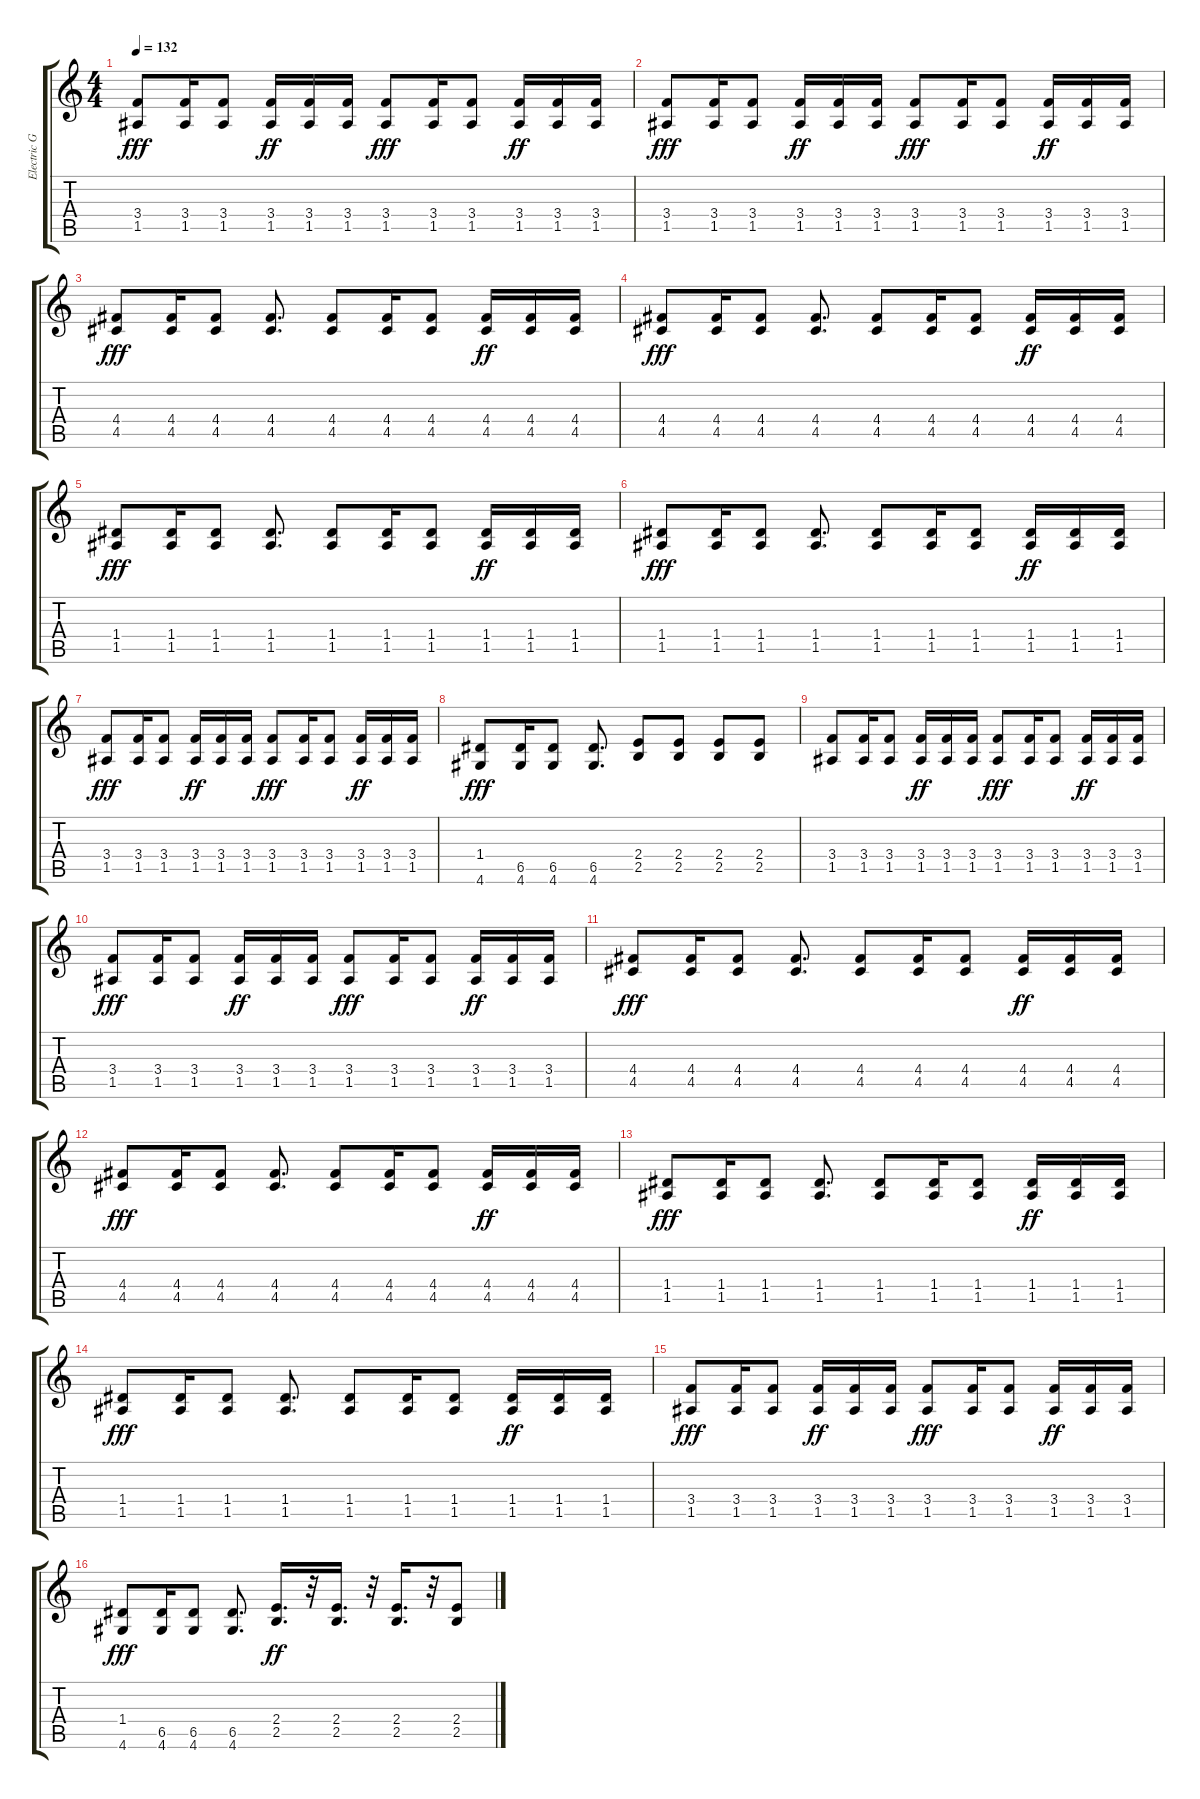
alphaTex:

\track ("Electric Guitar 2" "Electric G") {instrument distortionguitar}
\staff {score tabs}
\tuning (E4 B3 G3 D3 A2 E2) {hide}
\ts (4 4)
\tempo 132
\clef g2
\ks c
(3.4 1.5).8{dy fff} (3.4 1.5).16 (3.4 1.5).8 (3.4 1.5).16{dy ff} (3.4 1.5).16 (3.4 1.5).16 (3.4 1.5).8{dy fff} (3.4 1.5).16 (3.4 1.5).8 (3.4 1.5).16{dy ff} (3.4 1.5).16 (3.4 1.5).16 |
(3.4 1.5).8{dy fff} (3.4 1.5).16 (3.4 1.5).8 (3.4 1.5).16{dy ff} (3.4 1.5).16 (3.4 1.5).16 (3.4 1.5).8{dy fff} (3.4 1.5).16 (3.4 1.5).8 (3.4 1.5).16{dy ff} (3.4 1.5).16 (3.4 1.5).16 |
(4.4 4.5).8{dy fff} (4.4 4.5).16 (4.4 4.5).8 (4.4 4.5).8{d} (4.4 4.5).8 (4.4 4.5).16 (4.4 4.5).8 (4.4 4.5).16{dy ff} (4.4 4.5).16 (4.4 4.5).16 |
(4.4 4.5).8{dy fff} (4.4 4.5).16 (4.4 4.5).8 (4.4 4.5).8{d} (4.4 4.5).8 (4.4 4.5).16 (4.4 4.5).8 (4.4 4.5).16{dy ff} (4.4 4.5).16 (4.4 4.5).16 |
(1.4 1.5).8{dy fff} (1.4 1.5).16 (1.4 1.5).8 (1.4 1.5).8{d} (1.4 1.5).8 (1.4 1.5).16 (1.4 1.5).8 (1.4 1.5).16{dy ff} (1.4 1.5).16 (1.4 1.5).16 |
(1.4 1.5).8{dy fff} (1.4 1.5).16 (1.4 1.5).8 (1.4 1.5).8{d} (1.4 1.5).8 (1.4 1.5).16 (1.4 1.5).8 (1.4 1.5).16{dy ff} (1.4 1.5).16 (1.4 1.5).16 |
(3.4 1.5).8{dy fff} (3.4 1.5).16 (3.4 1.5).8 (3.4 1.5).16{dy ff} (3.4 1.5).16 (3.4 1.5).16 (3.4 1.5).8{dy fff} (3.4 1.5).16 (3.4 1.5).8 (3.4 1.5).16{dy ff} (3.4 1.5).16 (3.4 1.5).16 |
(1.4 4.6).8{dy fff} (6.5 4.6).16 (6.5 4.6).8 (6.5 4.6).8{d} (2.4 2.5).8 (2.4 2.5).8 (2.4 2.5).8 (2.4 2.5).8 |
(3.4 1.5).8 (3.4 1.5).16 (3.4 1.5).8 (3.4 1.5).16{dy ff} (3.4 1.5).16 (3.4 1.5).16 (3.4 1.5).8{dy fff} (3.4 1.5).16 (3.4 1.5).8 (3.4 1.5).16{dy ff} (3.4 1.5).16 (3.4 1.5).16 |
(3.4 1.5).8{dy fff} (3.4 1.5).16 (3.4 1.5).8 (3.4 1.5).16{dy ff} (3.4 1.5).16 (3.4 1.5).16 (3.4 1.5).8{dy fff} (3.4 1.5).16 (3.4 1.5).8 (3.4 1.5).16{dy ff} (3.4 1.5).16 (3.4 1.5).16 |
(4.4 4.5).8{dy fff} (4.4 4.5).16 (4.4 4.5).8 (4.4 4.5).8{d} (4.4 4.5).8 (4.4 4.5).16 (4.4 4.5).8 (4.4 4.5).16{dy ff} (4.4 4.5).16 (4.4 4.5).16 |
(4.4 4.5).8{dy fff} (4.4 4.5).16 (4.4 4.5).8 (4.4 4.5).8{d} (4.4 4.5).8 (4.4 4.5).16 (4.4 4.5).8 (4.4 4.5).16{dy ff} (4.4 4.5).16 (4.4 4.5).16 |
(1.4 1.5).8{dy fff} (1.4 1.5).16 (1.4 1.5).8 (1.4 1.5).8{d} (1.4 1.5).8 (1.4 1.5).16 (1.4 1.5).8 (1.4 1.5).16{dy ff} (1.4 1.5).16 (1.4 1.5).16 |
(1.4 1.5).8{dy fff} (1.4 1.5).16 (1.4 1.5).8 (1.4 1.5).8{d} (1.4 1.5).8 (1.4 1.5).16 (1.4 1.5).8 (1.4 1.5).16{dy ff} (1.4 1.5).16 (1.4 1.5).16 |
(3.4 1.5).8{dy fff} (3.4 1.5).16 (3.4 1.5).8 (3.4 1.5).16{dy ff} (3.4 1.5).16 (3.4 1.5).16 (3.4 1.5).8{dy fff} (3.4 1.5).16 (3.4 1.5).8 (3.4 1.5).16{dy ff} (3.4 1.5).16 (3.4 1.5).16 |
(1.4 4.6).8{dy fff} (6.5 4.6).16 (6.5 4.6).8 (6.5 4.6).8{d} (2.4 2.5).16{d dy ff} r.32 (2.4 2.5).16{d} r.32 (2.4 2.5).16{d} r.32 (2.4 2.5).8
